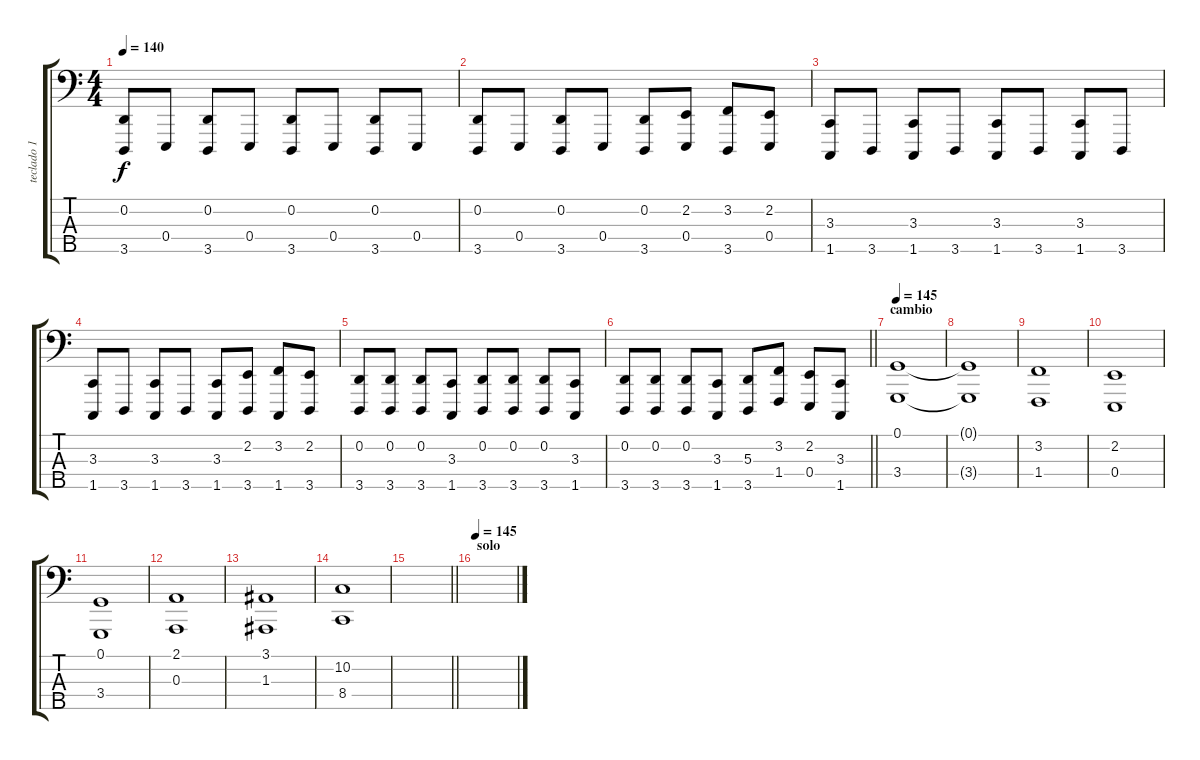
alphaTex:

\track ("teclado 1" "teclado 1") {instrument lead2sawtooth}
\staff {score tabs}
\tuning (G2 D2 A1 E1 B0) {hide}
\ts (4 4)
\tempo 140
\clef f4
\ks c
(0.2 3.5).8{dy f} 0.4.8 (0.2 3.5).8 0.4.8 (0.2 3.5).8 0.4.8 (0.2 3.5).8 0.4.8 |
(0.2 3.5).8 0.4.8 (0.2 3.5).8 0.4.8 (0.2 3.5).8 (2.2 0.4).8 (3.2 3.5).8 (2.2 0.4).8 |
(3.3 1.5).8 3.5.8 (3.3 1.5).8 3.5.8 (3.3 1.5).8 3.5.8 (3.3 1.5).8 3.5.8 |
(3.3 1.5).8 3.5.8 (3.3 1.5).8 3.5.8 (3.3 1.5).8 (2.2 3.5).8 (3.2 1.5).8 (2.2 3.5).8 |
(0.2 3.5).8 (0.2 3.5).8 (0.2 3.5).8 (3.3 1.5).8 (0.2 3.5).8 (0.2 3.5).8 (0.2 3.5).8 (3.3 1.5).8 |
\barLineRight lightlight
(0.2 3.5).8 (0.2 3.5).8 (0.2 3.5).8 (3.3 1.5).8 (5.3 3.5).8 (3.2 1.4).8 (2.2 0.4).8 (3.3 1.5).8 |
\section ("" "cambio")
\tempo 145
(0.1 3.4).1 |
(0.1{t} 3.4{t}).1 |
(3.2 1.4).1 |
(2.2 0.4).1 |
(0.1 3.4).1 |
(2.1 0.3).1 |
(3.1 1.3).1 |
(10.2 8.4).1 |
\barLineRight lightlight
|
\section ("" "solo")
\tempo 145
